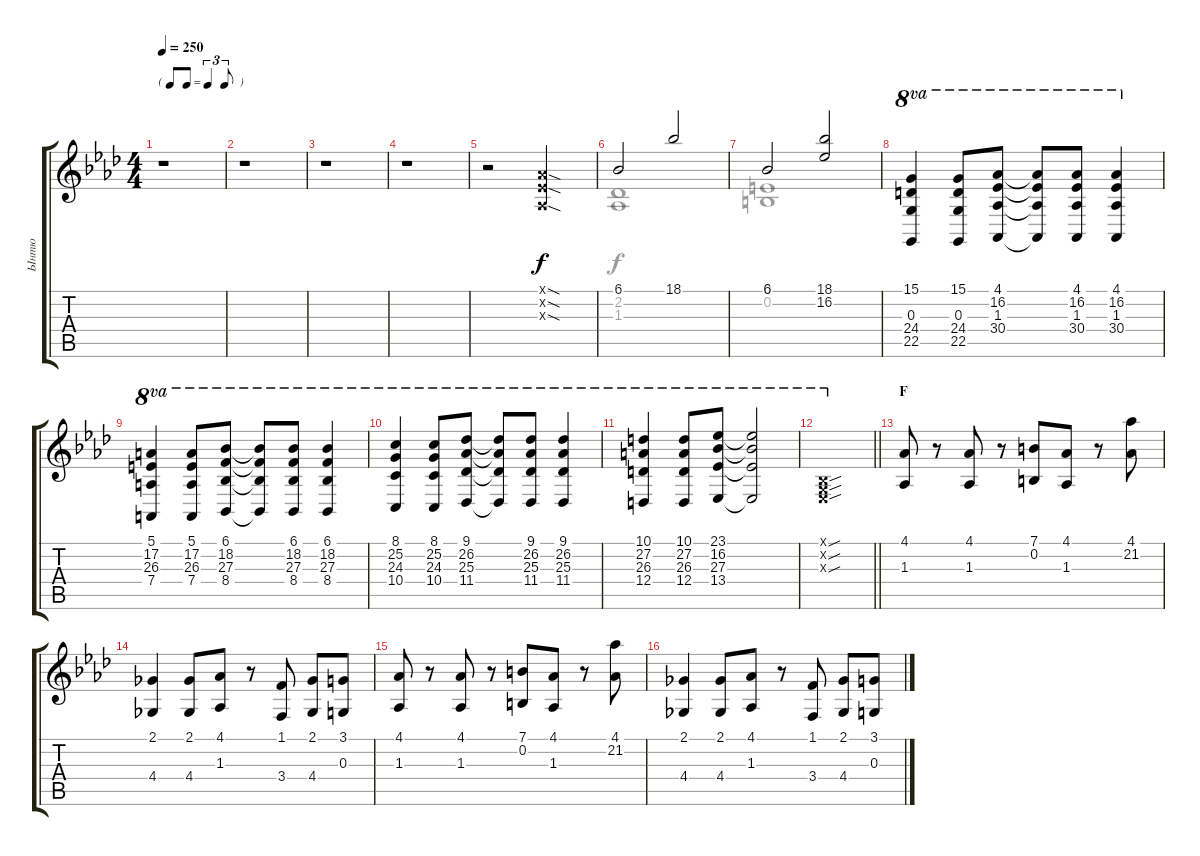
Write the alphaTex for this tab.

\track ("Ынтю" "Ынтю") {instrument drawbarorgan}
\staff {score tabs}
\tuning (E4 B3 G3 D3 A2 E2) {hide}
\voice
\ts (4 4)
\tf triplet8th
\tempo 250
\clef g2
\ks ab
r.1{dy f} |
r.1 |
r.1 |
r.1 |
r.2 (4.1{sod x} 4.2{sod x} 1.3{sod x}).2 |
6.1.2 18.1.2 |
6.1.2 (18.1 16.2).2 |
(15.1 0.3 24.4 22.5).4{ot 8va} (15.1 0.3 24.4 22.5).8{ot 8va} (4.1 16.2 1.3 30.4).8{ot 8va} (4.1{t} 16.2{t} 1.3{t} 30.4{t}).8{ot 8va} (4.1 16.2 1.3 30.4).8{ot 8va} (4.1 16.2 1.3 30.4).4{ot 8va} |
(5.1 17.2 26.3 7.4).4{ot 8va} (5.1 17.2 26.3 7.4).8{ot 8va} (6.1 18.2 27.3 8.4).8{ot 8va} (6.1{t} 18.2{t} 27.3{t} 8.4{t}).8{ot 8va} (6.1 18.2 27.3 8.4).8{ot 8va} (6.1 18.2 27.3 8.4).4{ot 8va} |
(8.1 25.2 24.3 10.4).4{ot 8va} (8.1 25.2 24.3 10.4).8{ot 8va} (9.1 26.2 25.3 11.4).8{ot 8va} (9.1{t} 26.2{t} 25.3{t} 11.4{t}).8{ot 8va} (9.1 26.2 25.3 11.4).8{ot 8va} (9.1 26.2 25.3 11.4).4{ot 8va} |
(10.1 27.2 26.3 12.4).4{ot 8va} (10.1 27.2 26.3 12.4).8{ot 8va} (23.1 16.2 27.3 13.4).8{ot 8va} (23.1{t} 16.2{t} 27.3{t} 13.4{t}).2{ot 8va} |
\barLineRight lightlight
(3.1{sou x} 11.2{sou x} 8.3{sou x}).1{ot 8va} |
\section ("" "F")
(4.1 1.3).8 r.8 (4.1 1.3).8 r.8 (7.1 0.2).8 (4.1 1.3).8 r.8 (4.1 21.2).8 |
(2.1 4.4).4 (2.1 4.4).8 (4.1 1.3).8 r.8 (1.1 3.4).8 (2.1 4.4).8 (3.1 0.3).8 |
(4.1 1.3).8 r.8 (4.1 1.3).8 r.8 (7.1 0.2).8 (4.1 1.3).8 r.8 (4.1 21.2).8 |
(2.1 4.4).4 (2.1 4.4).8 (4.1 1.3).8 r.8 (1.1 3.4).8 (2.1 4.4).8 (3.1 0.3).8
\voice
\clef g2
\ottava regular
\simile none
\ks ab
|
|
|
|
|
(2.2 1.3).1 |
(0.1 0.2).1 |
|
|
|
|
\barLineRight lightlight
|
|
|
|
